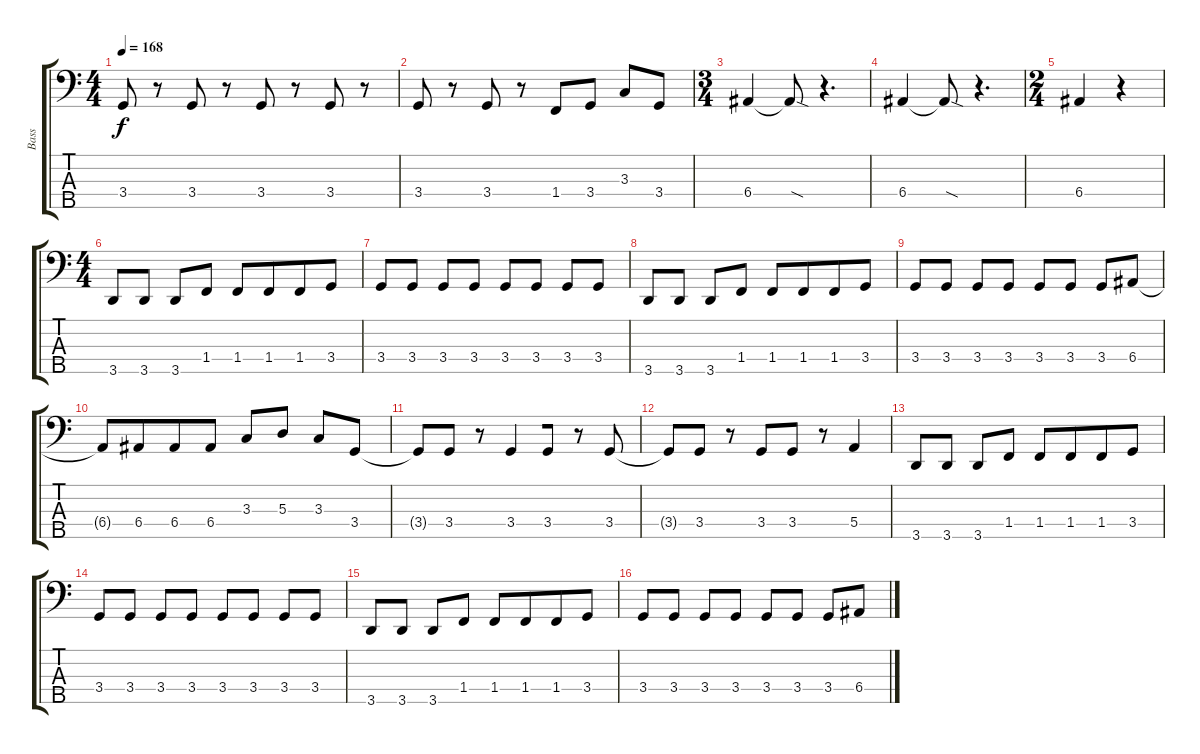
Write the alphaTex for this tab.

\track ("Bass" "Bass") {instrument electricbassfinger}
\staff {score tabs}
\tuning (G2 D2 A1 E1 B0) {hide}
\ts (4 4)
\tempo 168
\clef f4
\ks c
3.4.8{dy f} r.8 3.4.8 r.8 3.4.8 r.8 3.4.8 r.8 |
3.4.8 r.8 3.4.8 r.8 1.4.8 3.4.8 3.3.8 3.4.8 |
\ts (3 4)
6.4.4 6.4{sod t}.8 r.4{d} |
6.4.4 6.4{sod t}.8 r.4{d} |
\ts (2 4)
6.4.4 r.4 |
\ts (4 4)
3.5.8 3.5.8 3.5.8{beam merge} 1.4.8 1.4.8 1.4.8{beam merge} 1.4.8{beam merge} 3.4.8 |
3.4.8 3.4.8 3.4.8 3.4.8 3.4.8 3.4.8 3.4.8 3.4.8 |
3.5.8 3.5.8 3.5.8{beam merge} 1.4.8 1.4.8 1.4.8{beam merge} 1.4.8{beam merge} 3.4.8 |
3.4.8 3.4.8 3.4.8 3.4.8 3.4.8 3.4.8 3.4.8 6.4.8 |
6.4{t}.8{beam merge} 6.4.8{beam merge} 6.4.8{beam merge} 6.4.8 3.3.8 5.3.8 3.3.8 3.4.8 |
3.4{t}.8 3.4.8 r.8 3.4.4{beam merge} 3.4.8 r.8{beam merge} 3.4.8 |
3.4{t}.8 3.4.8 r.8 3.4.8{beam merge} 3.4.8{beam merge} r.8 5.4.4 |
3.5.8 3.5.8 3.5.8{beam merge} 1.4.8 1.4.8 1.4.8{beam merge} 1.4.8{beam merge} 3.4.8 |
3.4.8 3.4.8 3.4.8 3.4.8 3.4.8 3.4.8 3.4.8 3.4.8 |
3.5.8 3.5.8 3.5.8{beam merge} 1.4.8 1.4.8 1.4.8{beam merge} 1.4.8{beam merge} 3.4.8 |
3.4.8 3.4.8 3.4.8 3.4.8 3.4.8 3.4.8 3.4.8 6.4.8
